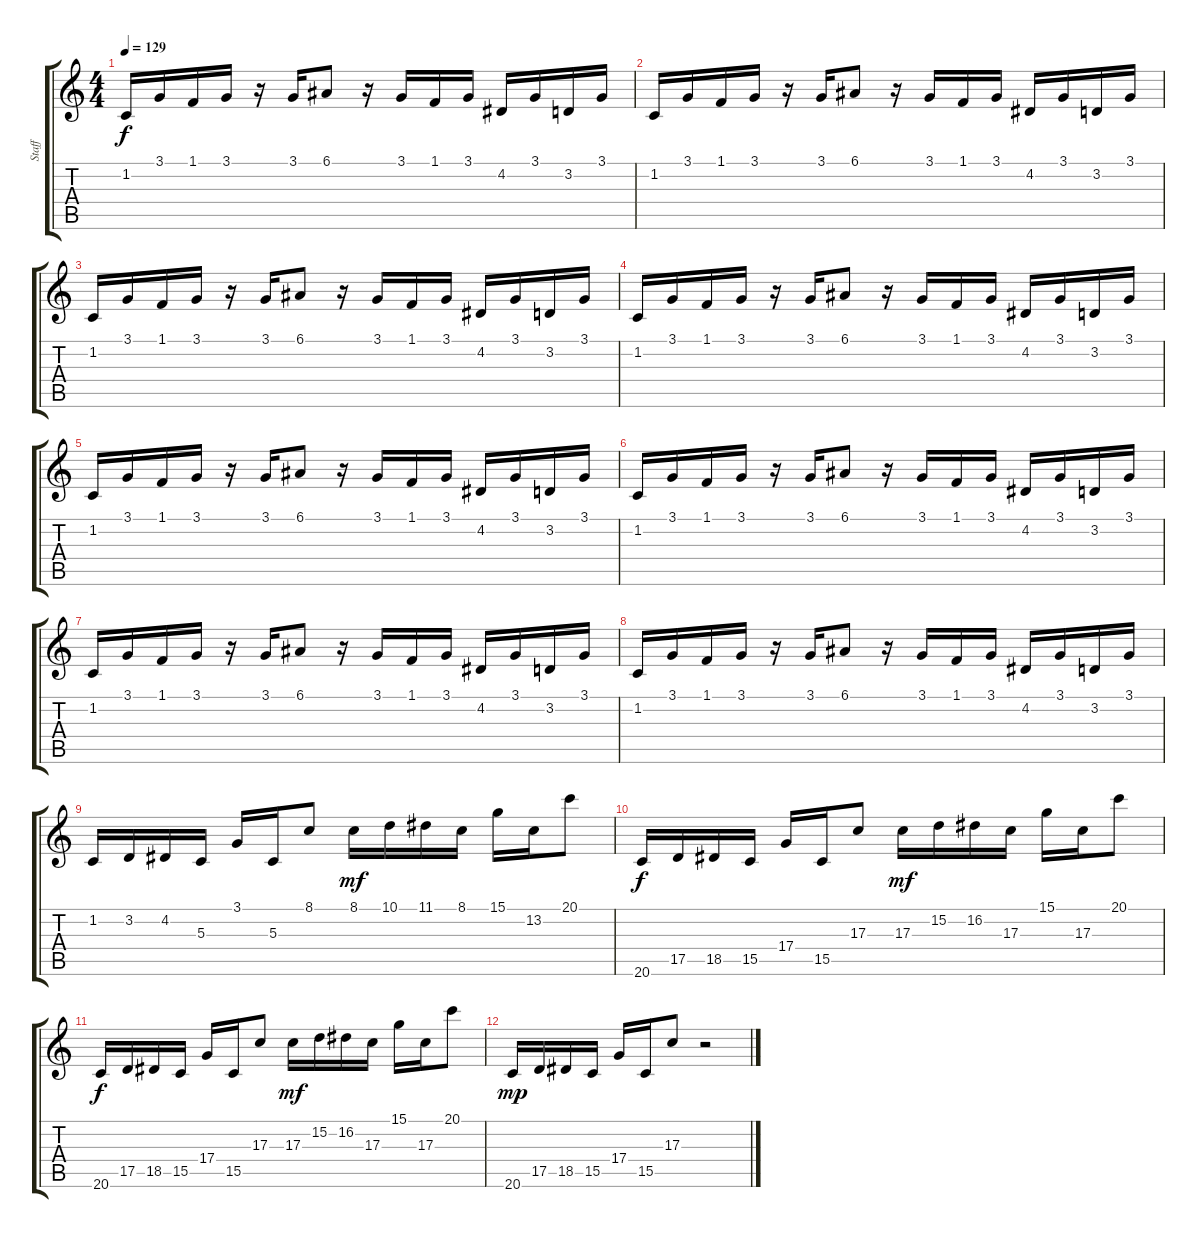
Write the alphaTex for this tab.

\track ("Staff" "Staff") {instrument ocarina}
\staff {score tabs}
\tuning (E4 B3 G3 D3 A2 E2) {hide}
\ts (4 4)
\tempo 129
\clef g2
\ks c
1.2.16{dy f instrument contrabass} 3.1.16 1.1.16 3.1.16 r.16 3.1.16 6.1.8 r.16 3.1.16 1.1.16 3.1.16 4.2.16 3.1.16 3.2.16 3.1.16 |
1.2.16 3.1.16 1.1.16 3.1.16 r.16 3.1.16 6.1.8 r.16 3.1.16 1.1.16 3.1.16 4.2.16 3.1.16 3.2.16 3.1.16 |
1.2.16 3.1.16 1.1.16 3.1.16 r.16 3.1.16 6.1.8 r.16 3.1.16 1.1.16 3.1.16 4.2.16 3.1.16 3.2.16 3.1.16 |
1.2.16 3.1.16 1.1.16 3.1.16 r.16 3.1.16 6.1.8 r.16 3.1.16 1.1.16 3.1.16 4.2.16 3.1.16 3.2.16 3.1.16 |
1.2.16 3.1.16 1.1.16 3.1.16 r.16 3.1.16 6.1.8 r.16 3.1.16 1.1.16 3.1.16 4.2.16 3.1.16 3.2.16 3.1.16 |
1.2.16 3.1.16 1.1.16 3.1.16 r.16 3.1.16 6.1.8 r.16 3.1.16 1.1.16 3.1.16 4.2.16 3.1.16 3.2.16 3.1.16 |
1.2.16 3.1.16 1.1.16 3.1.16 r.16 3.1.16 6.1.8 r.16 3.1.16 1.1.16 3.1.16 4.2.16 3.1.16 3.2.16 3.1.16 |
1.2.16 3.1.16 1.1.16 3.1.16 r.16 3.1.16 6.1.8 r.16 3.1.16 1.1.16 3.1.16 4.2.16 3.1.16 3.2.16 3.1.16 |
1.2.16{instrument ocarina} 3.2.16 4.2.16 5.3.16 3.1.16 5.3.16 8.1.8 8.1.16{dy mf} 10.1.16 11.1.16 8.1.16 15.1.16 13.2.16 20.1.8 |
20.6.16{dy f} 17.5.16 18.5.16 15.5.16 17.4.16 15.5.16 17.3.8 17.3.16{dy mf} 15.2.16 16.2.16 17.3.16 15.1.16 17.3.16 20.1.8 |
20.6.16{dy f} 17.5.16 18.5.16 15.5.16 17.4.16 15.5.16 17.3.8 17.3.16{dy mf} 15.2.16 16.2.16 17.3.16 15.1.16 17.3.16 20.1.8 |
20.6.16{dy mp} 17.5.16 18.5.16 15.5.16 17.4.16 15.5.16 17.3.8 r.2
